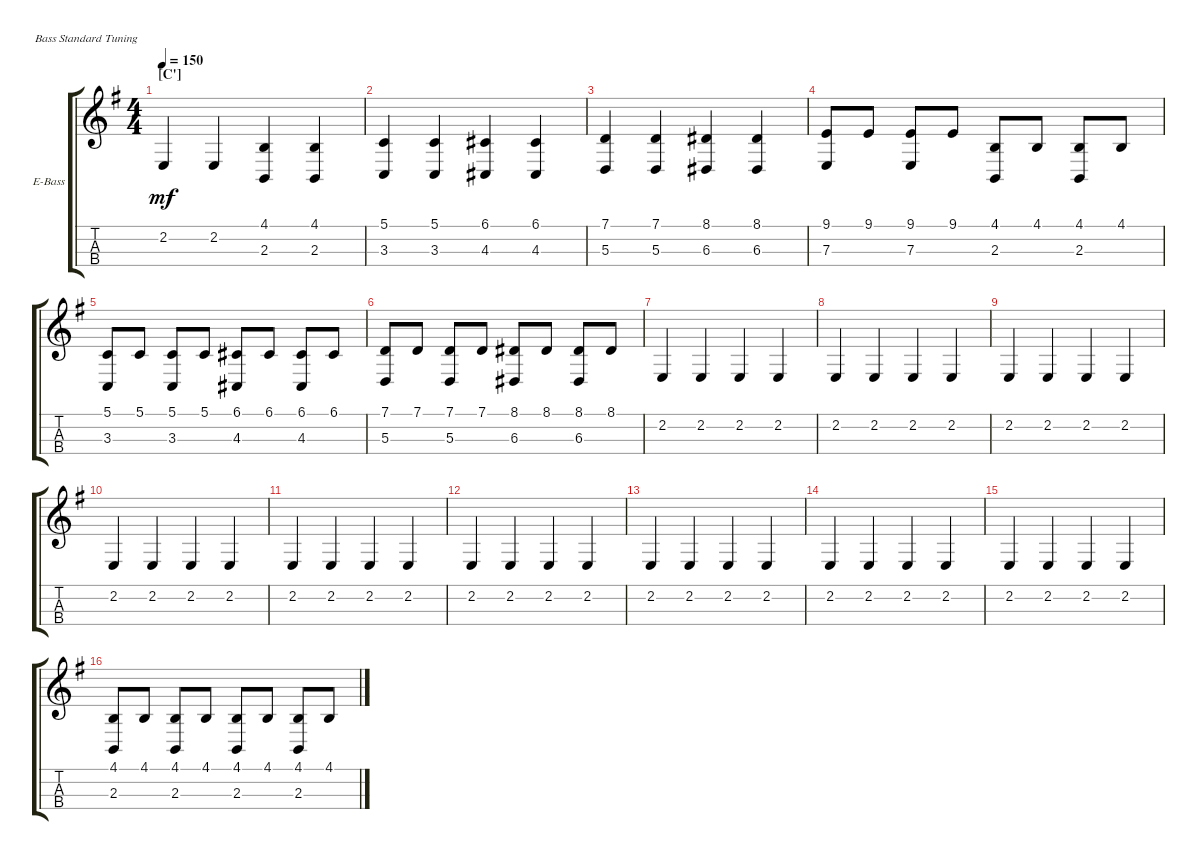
\defaultSystemsLayout 4
\bracketExtendMode groupsimilarinstruments
\firstSystemTrackNameOrientation horizontal
\otherSystemsTrackNameOrientation horizontal
\track ("Electric Bass" "E-Bass") {instrument electricbassfinger}
\staff {score tabs}
\tuning (G2 D2 A1 E1)
\ts (4 4)
\section ("C'" "")
\tempo 150
\clef g2
\ks g
2.2.4{dy mf} 2.2.4 (4.1 2.3).4 (4.1 2.3).4 |
(5.1 3.3).4 (5.1 3.3).4 (6.1 4.3).4 (6.1 4.3).4 |
(7.1 5.3).4 (7.1 5.3).4 (8.1 6.3).4 (8.1 6.3).4 |
(9.1 7.3).8 9.1.8 (9.1 7.3).8 9.1.8 (4.1 2.3).8 4.1.8 (4.1 2.3).8 4.1.8 |
(5.1 3.3).8 5.1.8 (5.1 3.3).8 5.1.8 (6.1 4.3).8 6.1.8 (6.1 4.3).8 6.1.8 |
(7.1 5.3).8 7.1.8 (7.1 5.3).8 7.1.8 (8.1 6.3).8 8.1.8 (8.1 6.3).8 8.1.8 |
2.2.4 2.2.4 2.2.4 2.2.4 |
2.2.4 2.2.4 2.2.4 2.2.4 |
2.2.4 2.2.4 2.2.4 2.2.4 |
2.2.4 2.2.4 2.2.4 2.2.4 |
2.2.4 2.2.4 2.2.4 2.2.4 |
2.2.4 2.2.4 2.2.4 2.2.4 |
2.2.4 2.2.4 2.2.4 2.2.4 |
2.2.4 2.2.4 2.2.4 2.2.4 |
2.2.4 2.2.4 2.2.4 2.2.4 |
(4.1 2.3).8 4.1.8 (4.1 2.3).8 4.1.8 (4.1 2.3).8 4.1.8 (4.1 2.3).8 4.1.8
